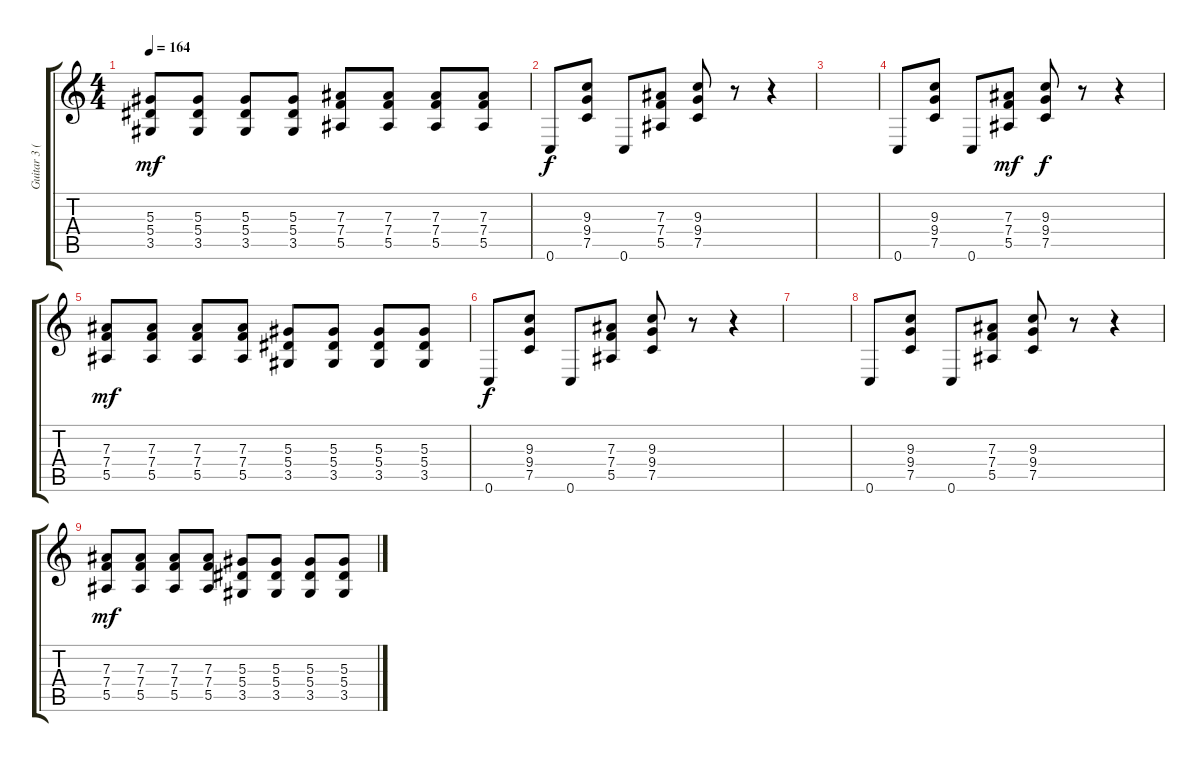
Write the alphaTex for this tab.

\track ("Guitar 3 (Rhytm)" "Guitar 3 (") {instrument distortionguitar}
\staff {score tabs}
\tuning (C4 G3 Eb3 Bb2 F2 C2) {hide}
\ts (4 4)
\tempo 164
\clef g2
\ks c
(5.3 5.4 3.5).8{dy mf} (5.3 5.4 3.5).8 (5.3 5.4 3.5).8 (5.3 5.4 3.5).8 (7.3 7.4 5.5).8 (7.3 7.4 5.5).8 (7.3 7.4 5.5).8 (7.3 7.4 5.5).8 |
0.6.8{dy f balance 5} (9.3 9.4 7.5).8 0.6.8 (7.3 7.4 5.5).8 (9.3 9.4 7.5).8 r.8 r.4 |
|
0.6.8 (9.3 9.4 7.5).8 0.6.8 (7.3 7.4 5.5).8{dy mf} (9.3 9.4 7.5).8{dy f} r.8 r.4 |
(7.3 7.4 5.5).8{dy mf} (7.3 7.4 5.5).8 (7.3 7.4 5.5).8 (7.3 7.4 5.5).8 (5.3 5.4 3.5).8 (5.3 5.4 3.5).8 (5.3 5.4 3.5).8 (5.3 5.4 3.5).8 |
0.6.8{dy f} (9.3 9.4 7.5).8 0.6.8 (7.3 7.4 5.5).8 (9.3 9.4 7.5).8 r.8 r.4 |
|
0.6.8 (9.3 9.4 7.5).8 0.6.8 (7.3 7.4 5.5).8 (9.3 9.4 7.5).8 r.8 r.4 |
(7.3 7.4 5.5).8{dy mf} (7.3 7.4 5.5).8 (7.3 7.4 5.5).8 (7.3 7.4 5.5).8 (5.3 5.4 3.5).8 (5.3 5.4 3.5).8 (5.3 5.4 3.5).8 (5.3 5.4 3.5).8
